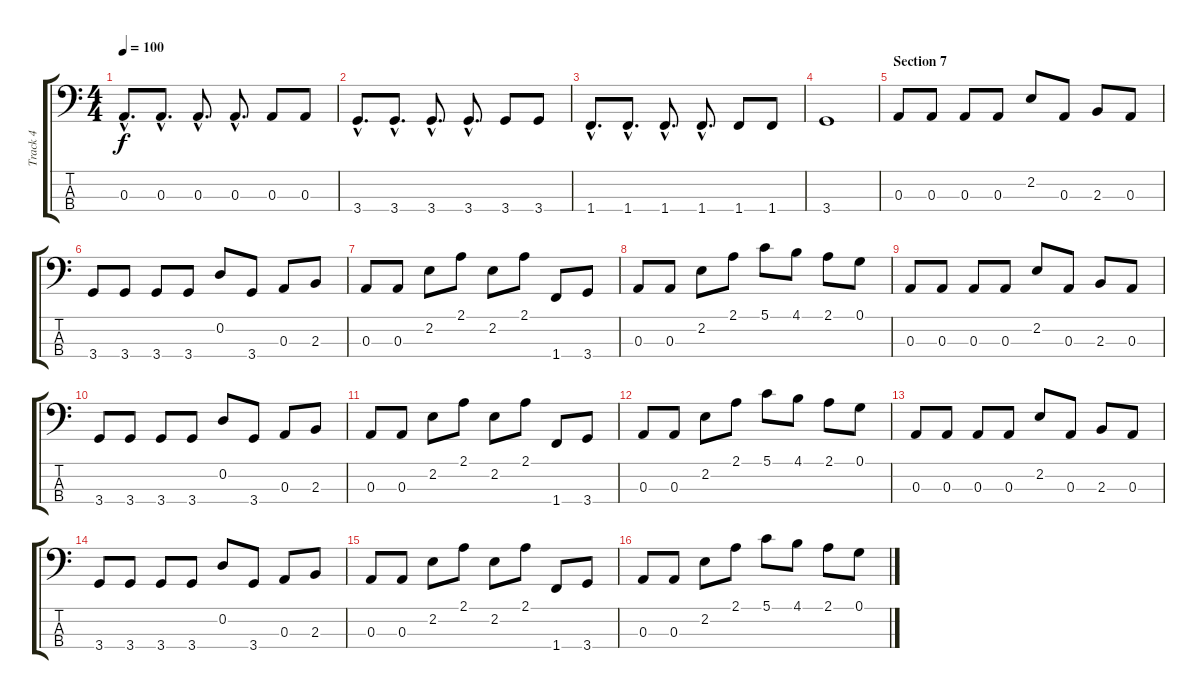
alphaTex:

\track ("Track 4" "Track 4") {instrument electricbassfinger}
\staff {score tabs}
\tuning (G2 D2 A1 E1) {hide}
\ts (4 4)
\tempo 100
\clef f4
\ks c
0.3{hac}.8{d dy f} 0.3{hac}.8{d} 0.3{hac}.8{d} 0.3{hac}.8{d} 0.3.8 0.3.8 |
3.4{hac}.8{d} 3.4{hac}.8{d} 3.4{hac}.8{d} 3.4{hac}.8{d} 3.4.8 3.4.8 |
1.4{hac}.8{d} 1.4{hac}.8{d} 1.4{hac}.8{d} 1.4{hac}.8{d} 1.4.8 1.4.8 |
3.4.1 |
\section ("" "Section 7")
0.3.8 0.3.8 0.3.8 0.3.8 2.2.8 0.3.8 2.3.8 0.3.8 |
3.4.8 3.4.8 3.4.8 3.4.8 0.2.8 3.4.8 0.3.8 2.3.8 |
0.3.8 0.3.8 2.2.8 2.1.8 2.2.8 2.1.8 1.4.8 3.4.8 |
0.3.8 0.3.8 2.2.8 2.1.8 5.1.8 4.1.8 2.1.8 0.1.8 |
0.3.8 0.3.8 0.3.8 0.3.8 2.2.8 0.3.8 2.3.8 0.3.8 |
3.4.8 3.4.8 3.4.8 3.4.8 0.2.8 3.4.8 0.3.8 2.3.8 |
0.3.8 0.3.8 2.2.8 2.1.8 2.2.8 2.1.8 1.4.8 3.4.8 |
0.3.8 0.3.8 2.2.8 2.1.8 5.1.8 4.1.8 2.1.8 0.1.8 |
0.3.8 0.3.8 0.3.8 0.3.8 2.2.8 0.3.8 2.3.8 0.3.8 |
3.4.8 3.4.8 3.4.8 3.4.8 0.2.8 3.4.8 0.3.8 2.3.8 |
0.3.8 0.3.8 2.2.8 2.1.8 2.2.8 2.1.8 1.4.8 3.4.8 |
0.3.8 0.3.8 2.2.8 2.1.8 5.1.8 4.1.8 2.1.8 0.1.8
